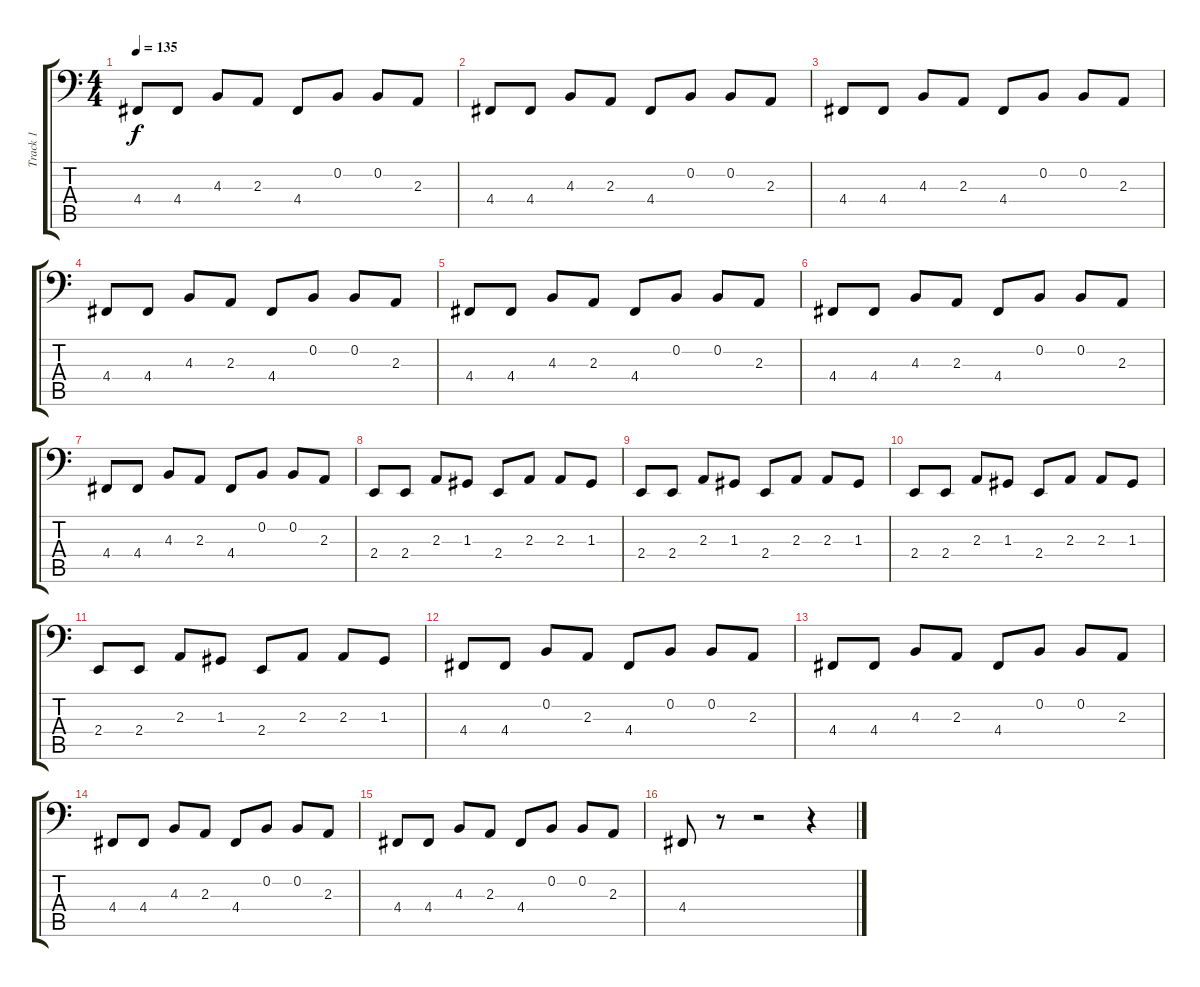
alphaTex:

\track ("Track 1" "Track 1") {instrument lead8bassandlead}
\staff {score tabs}
\tuning (E3 B2 G2 D2 A1 E1) {hide}
\ts (4 4)
\tempo 135
\clef f4
\ks c
4.4.8{dy f} 4.4.8 4.3.8 2.3.8 4.4.8 0.2.8 0.2.8 2.3.8 |
4.4.8 4.4.8 4.3.8 2.3.8 4.4.8 0.2.8 0.2.8 2.3.8 |
4.4.8 4.4.8 4.3.8 2.3.8 4.4.8 0.2.8 0.2.8 2.3.8 |
4.4.8 4.4.8 4.3.8 2.3.8 4.4.8 0.2.8 0.2.8 2.3.8 |
4.4.8 4.4.8 4.3.8 2.3.8 4.4.8 0.2.8 0.2.8 2.3.8 |
4.4.8 4.4.8 4.3.8 2.3.8 4.4.8 0.2.8 0.2.8 2.3.8 |
4.4.8 4.4.8 4.3.8 2.3.8 4.4.8 0.2.8 0.2.8 2.3.8 |
2.4.8 2.4.8 2.3.8 1.3.8 2.4.8 2.3.8 2.3.8 1.3.8 |
2.4.8 2.4.8 2.3.8 1.3.8 2.4.8 2.3.8 2.3.8 1.3.8 |
2.4.8 2.4.8 2.3.8 1.3.8 2.4.8 2.3.8 2.3.8 1.3.8 |
2.4.8 2.4.8 2.3.8 1.3.8 2.4.8 2.3.8 2.3.8 1.3.8 |
4.4.8 4.4.8 0.2.8 2.3.8 4.4.8 0.2.8 0.2.8 2.3.8 |
4.4.8 4.4.8 4.3.8 2.3.8 4.4.8 0.2.8 0.2.8 2.3.8 |
4.4.8 4.4.8 4.3.8 2.3.8 4.4.8 0.2.8 0.2.8 2.3.8 |
4.4.8 4.4.8 4.3.8 2.3.8 4.4.8 0.2.8 0.2.8 2.3.8 |
4.4.8 r.8 r.2 r.4
